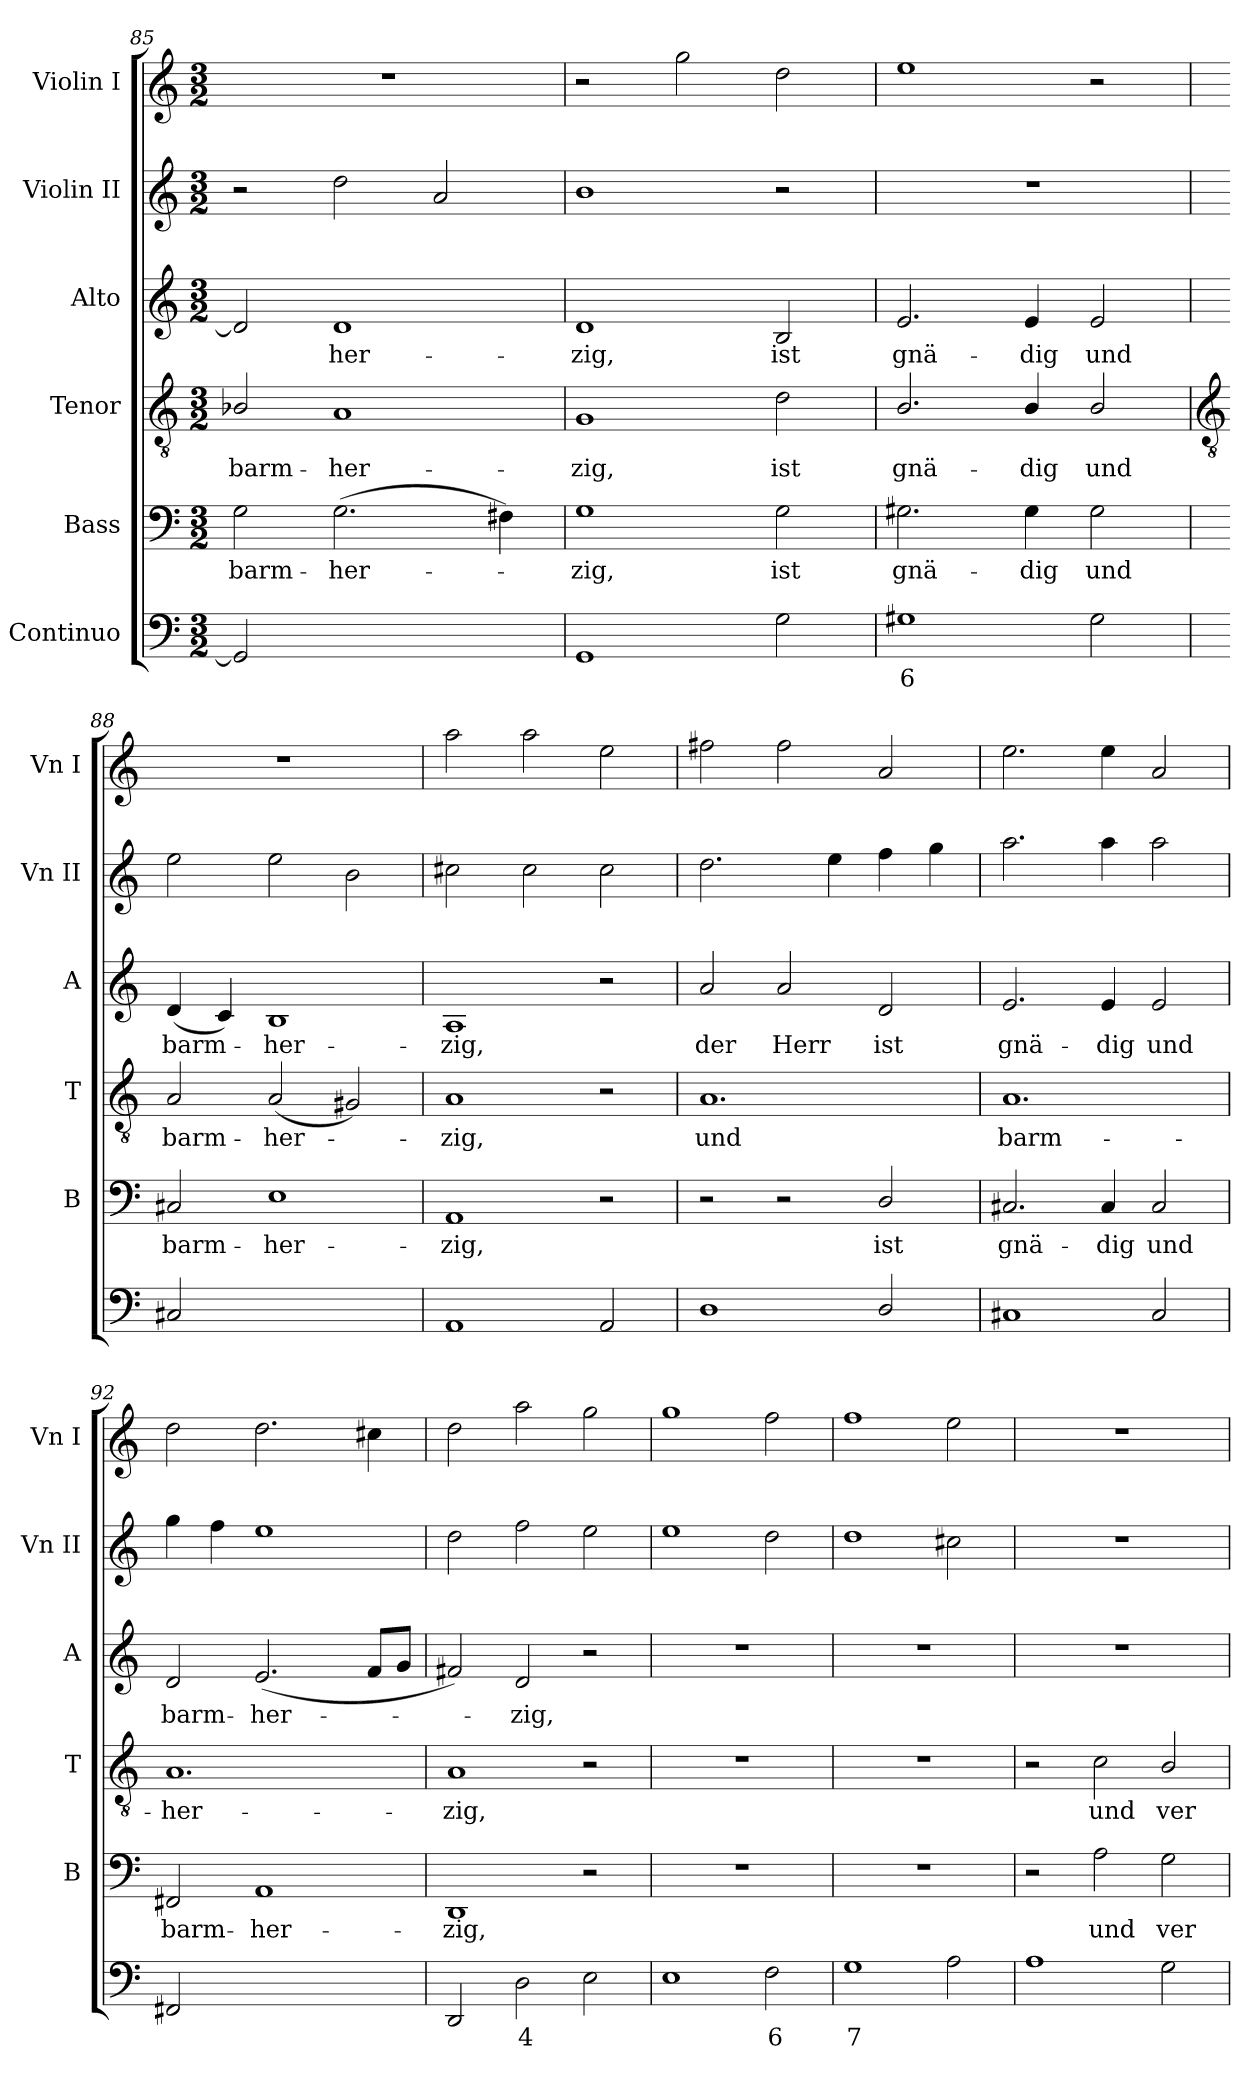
**kern	**text	**kern	**text	**kern	**text	**kern	**text	**kern	**kern
*part6	*part6	*part5	*part5	*part4	*part4	*part3	*part3	*part2	*part1
*staff6	*staff6	*staff5	*staff5	*staff4	*staff4	*staff3	*staff3	*staff2	*staff1
*I"Continuo	*	*I"Bass	*	*I"Tenor	*	*I"Alto	*	*I"Violin II	*I"Violin I
*	*	*I'B	*	*I'T	*	*I'A	*	*I'Vn II	*I'Vn I
*clefF4	*	*clefF4	*	*clefGv2	*	*clefG2	*	*clefG2	*clefG2
*k[]	*	*k[]	*	*k[]	*	*k[]	*	*k[]	*k[]
*C:	*	*C:	*	*C:	*	*C:	*	*C:	*C:
*M3/2	*	*M3/2	*	*M3/2	*	*M3/2	*	*M3/2	*M3/2
=85	=85	=85	=85	=85	=85	=85	=85	=85	=85
!	!	!	!LO:LY:b	!	!LO:LY:b	!	!	!	!LO:N:vis=1
2GG]	.	2G	barm-	2B-X/	barm-	2d]	.	2r	1.r
!	!LO:LY:b	!	!LO:LY:b	!	!LO:LY:b	!	!LO:LY:b	!	!
[2Dyy	4	(>2.G	-her-	1A	-her-	1d	her-	2dd	.
2Dyy]	.	.	.	.	.	.	.	2a	.
.	.	4F#X)	.	.	.	.	.	.	.
=86	=86	=86	=86	=86	=86	=86	=86	=86	=86
!	!	!	!LO:LY:b	!	!LO:LY:b	!	!LO:LY:b	!	!
1GG	.	1G	zig,	1G	-zig,	1d	-zig,	1b	2r
.	.	.	.	.	.	.	.	.	2gg
!	!	!	!LO:LY:b	!	!LO:LY:b	!	!LO:LY:b	!	!
2G	.	2G	ist	2d	ist	2B	ist	2r	2dd
=87	=87	=87	=87	=87	=87	=87	=87	=87	=87
!	!LO:LY:b	!	!LO:LY:b	!	!LO:LY:b	!	!LO:LY:b	!LO:N:vis=1	!
1G#X	6	2.G#X	gnä-	2.B/	gnä-	2.e	gnä-	1.r	1ee
!	!	!	!LO:LY:b	!	!LO:LY:b	!	!LO:LY:b	!	!
.	.	4G#	-dig	4B/	-dig	4e	-dig	.	.
!	!	!	!LO:LY:b	!	!LO:LY:b	!	!LO:LY:b	!	!
2G#	.	2G#	und	2B/	und	2e	und	.	2r
!!LO:LB:g=z
=88	=88	=88	=88	=88	=88	=88	=88	=88	=88
*	*	*	*	*clefGv2	*	*	*	*	*
!	!	!	!LO:LY:b	!	!LO:LY:b	!	!LO:LY:b	!	!LO:N:vis=1
2C#X	.	2C#X	barm-	2A	barm-	(<4d	barm-	2ee	1.r
.	.	.	.	.	.	4c)	.	.	.
!	!LO:LY:b	!	!LO:LY:b	!	!LO:LY:b	!	!LO:LY:b	!	!
[2Dyy	4	1E	-her-	(<2A	-her-	1B	her-	2ee	.
2Dyy]	.	.	.	2G#X)	.	.	.	2b	.
=89	=89	=89	=89	=89	=89	=89	=89	=89	=89
!	!	!	!LO:LY:b	!	!LO:LY:b	!	!LO:LY:b	!	!
1AA	.	1AA	-zig,	1A	zig,	1A	-zig,	2cc#X	2aa
.	.	.	.	.	.	.	.	2cc#	2aa
2AA	.	2r	.	2r	.	2r	.	2cc#	2ee
=90	=90	=90	=90	=90	=90	=90	=90	=90	=90
!	!	!	!	!	!LO:LY:b	!	!LO:LY:b	!	!
1D	.	2r	.	1.A	und	2a	der	2.dd	2ff#X
!	!	!	!	!	!	!	!LO:LY:b	!	!
.	.	2r	.	.	.	2a	Herr	.	2ff#
.	.	.	.	.	.	.	.	4ee	.
!	!	!	!LO:LY:b	!	!	!	!LO:LY:b	!	!
2D/	.	2D/	ist	.	.	2d	ist	4ff	2a
.	.	.	.	.	.	.	.	4gg	.
=91	=91	=91	=91	=91	=91	=91	=91	=91	=91
!	!	!	!LO:LY:b	!	!LO:LY:b	!	!LO:LY:b	!	!
1C#X	.	2.C#X	gnä-	1.A	barm-	2.e	gnä-	2.aa	2.ee
!	!	!	!LO:LY:b	!	!	!	!LO:LY:b	!	!
.	.	4C#	-dig	.	.	4e	-dig	4aa	4ee
!	!	!	!LO:LY:b	!	!	!	!LO:LY:b	!	!
2C#	.	2C#	und	.	.	2e	und	2aa	2a
=92	=92	=92	=92	=92	=92	=92	=92	=92	=92
!	!	!	!LO:LY:b	!	!LO:LY:b	!	!LO:LY:b	!	!
2FF#X	.	2FF#X	barm-	1.A	-her-	2d	barm-	4gg	2dd
.	.	.	.	.	.	.	.	4ff	.
!	!LO:LY:b	!	!LO:LY:b	!	!	!	!LO:LY:b	!	!
[2AAyy	4	1AA	-her-	.	.	(<2.e	-her-	1ee	2.dd
2AAyy]	.	.	.	.	.	.	.	.	.
.	.	.	.	.	.	8fL	.	.	4cc#X
.	.	.	.	.	.	8gJ	.	.	.
=93	=93	=93	=93	=93	=93	=93	=93	=93	=93
!	!	!	!LO:LY:b	!	!LO:LY:b	!	!	!	!
2DD	.	1DD	-zig,	1A	-zig,	2f#X)	.	2dd	2dd
!	!LO:LY:b	!	!	!	!	!	!LO:LY:b	!	!
2D	4	.	.	.	.	2d	zig,	2ff	2aa
2E	.	2r	.	2r	.	2r	.	2ee	2gg
=94	=94	=94	=94	=94	=94	=94	=94	=94	=94
!	!	!LO:N:vis=1	!	!LO:N:vis=1	!	!LO:N:vis=1	!	!	!
1E	.	1.r	.	1.r	.	1.r	.	1ee	1gg
!	!LO:LY:b	!	!	!	!	!	!	!	!
2F	6	.	.	.	.	.	.	2dd	2ff
=95	=95	=95	=95	=95	=95	=95	=95	=95	=95
!	!LO:LY:b	!LO:N:vis=1	!	!LO:N:vis=1	!	!LO:N:vis=1	!	!	!
1G	7	1.r	.	1.r	.	1.r	.	1dd	1ff
2A	.	.	.	.	.	.	.	2cc#X	2ee
=96	=96	=96	=96	=96	=96	=96	=96	=96	=96
!	!	!	!	!	!	!LO:N:vis=1	!	!LO:N:vis=1	!LO:N:vis=1
1A	.	2r	.	2r	.	1.r	.	1.r	1.r
!	!	!	!LO:LY:b	!	!LO:LY:b	!	!	!	!
.	.	2A	und	2c	und	.	.	.	.
!	!	!	!LO:LY:b	!	!LO:LY:b	!	!	!	!
2G	.	2G	ver-	2B/	ver-	.	.	.	.
=	=	=	=	=	=	=	=	=	=
*-	*-	*-	*-	*-	*-	*-	*-	*-	*-
